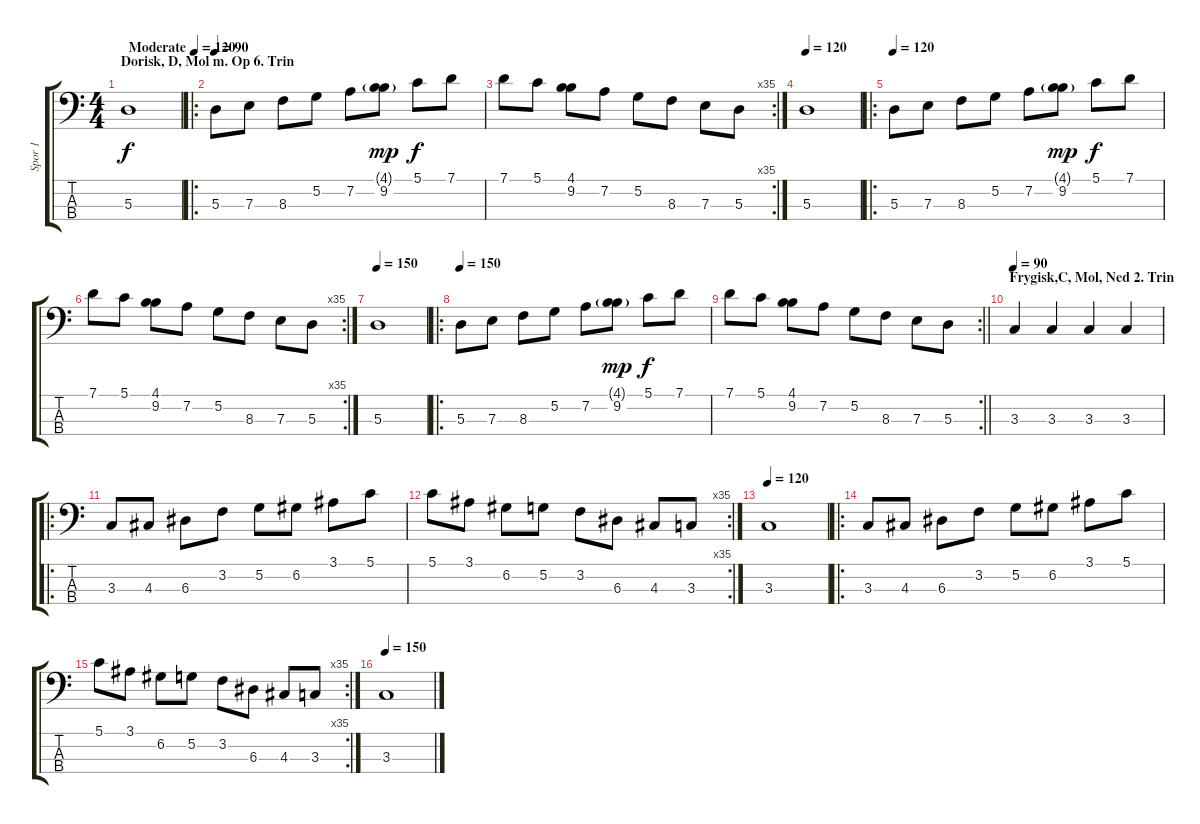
\track ("Spor 1" "Spor 1") {instrument electricbassfinger}
\staff {score tabs}
\tuning (G2 D2 A1 E1) {hide}
\ts (4 4)
\section ("" "Dorisk, D, Mol m. Op 6. Trin")
\tempo (120 "Moderate")
\tempo 90
\tempo (120 "Moderate")
\clef f4
\ks c
5.3.1{dy f instrument electricbassfinger} |
\ro
\tempo 90
5.3.8 7.3.8 8.3.8 5.2.8 7.2.8 (4.1{g} 9.2).8{dy mp} 5.1.8{dy f} 7.1.8 |
\rc 35
7.1.8 5.1.8 (4.1 9.2).8 7.2.8 5.2.8 8.3.8 7.3.8 5.3.8 |
\tempo 120
5.3.1 |
\ro
\tempo 120
5.3.8 7.3.8 8.3.8 5.2.8 7.2.8 (4.1{g} 9.2).8{dy mp} 5.1.8{dy f} 7.1.8 |
\rc 35
7.1.8 5.1.8 (4.1 9.2).8 7.2.8 5.2.8 8.3.8 7.3.8 5.3.8 |
\tempo 150
5.3.1 |
\ro
\tempo 150
5.3.8 7.3.8 8.3.8 5.2.8 7.2.8 (4.1{g} 9.2).8{dy mp} 5.1.8{dy f} 7.1.8 |
\rc 2
\barLineRight lightlight
7.1.8 5.1.8 (4.1 9.2).8 7.2.8 5.2.8 8.3.8 7.3.8 5.3.8 |
\section ("" "Frygisk,C, Mol, Ned 2. Trin")
\tempo 90
3.3.4 3.3.4 3.3.4 3.3.4 |
\ro
3.3.8 4.3.8 6.3.8 3.2.8 5.2.8 6.2.8 3.1.8 5.1.8 |
\rc 35
5.1.8 3.1.8 6.2.8 5.2.8 3.2.8 6.3.8 4.3.8 3.3.8 |
\tempo 120
3.3.1 |
\ro
3.3.8 4.3.8 6.3.8 3.2.8 5.2.8 6.2.8 3.1.8 5.1.8 |
\rc 35
5.1.8 3.1.8 6.2.8 5.2.8 3.2.8 6.3.8 4.3.8 3.3.8 |
\tempo 150
3.3.1
